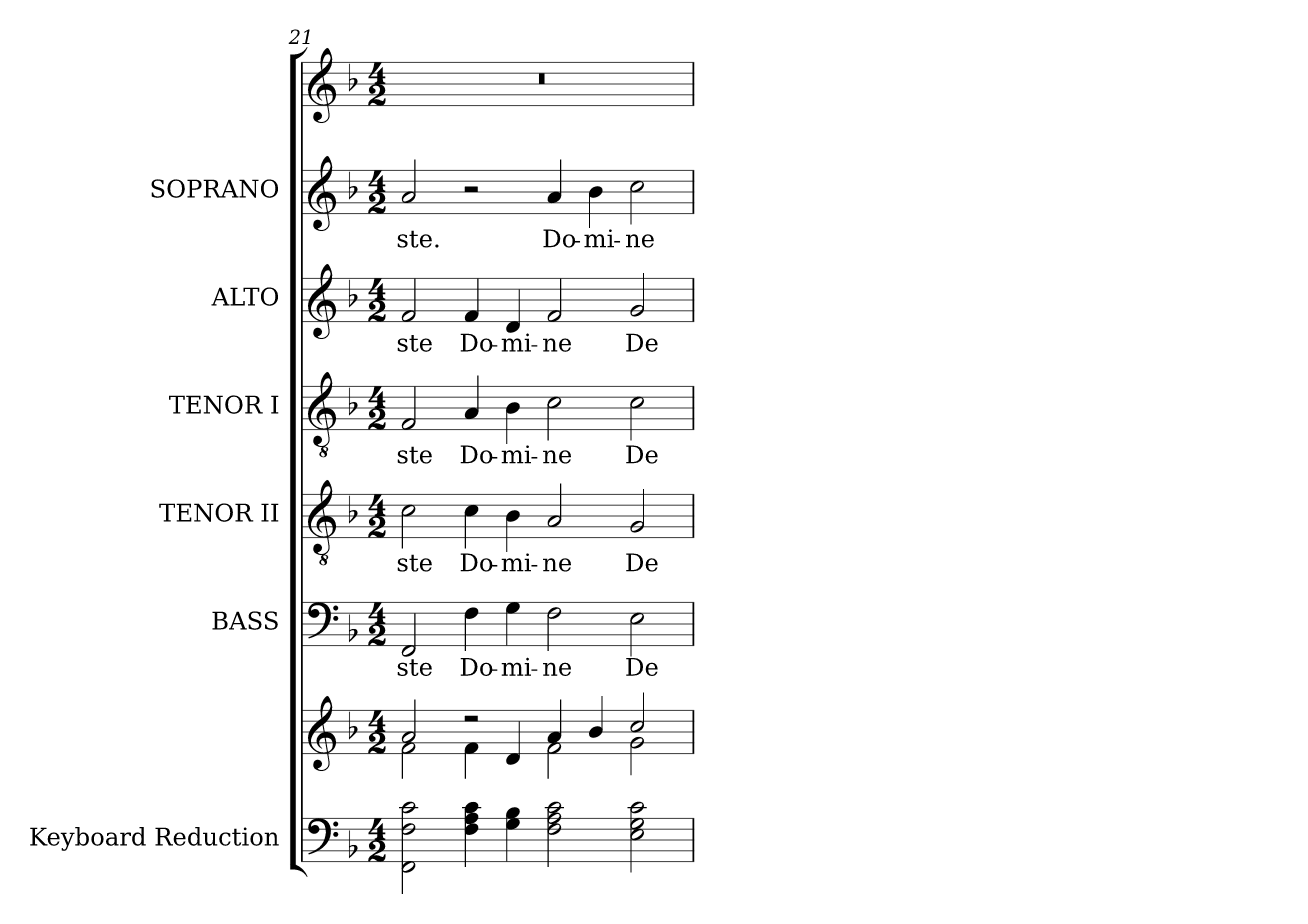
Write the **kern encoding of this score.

**kern	**kern	**kern	**text	**kern	**text	**kern	**text	**kern	**text	**kern	**text	**kern
*part7	*part7	*part6	*part6	*part5	*part5	*part4	*part4	*part3	*part3	*part2	*part2	*part1
*staff8	*staff7	*staff6	*staff6	*staff5	*staff5	*staff4	*staff4	*staff3	*staff3	*staff2	*staff2	*staff1
*I"Keyboard Reduction	*	*I"BASS	*	*I"TENOR II	*	*I"TENOR I	*	*I"ALTO	*	*I"SOPRANO	*	*
*I'Reduc.	*	*I'B.	*	*I'T. II	*	*I'T. I	*	*I'A.	*	*I'S.	*	*
!!LO:PB:g=z
*clefF4	*clefG2	*clefF4	*	*clefGv2	*	*clefGv2	*	*clefG2	*	*clefG2	*	*clefG2
*	*	*	*	*ITrd7c12	*	*ITrd7c12	*	*	*	*	*	*
*k[b-]	*k[b-]	*k[b-]	*	*k[b-]	*	*k[b-]	*	*k[b-]	*	*k[b-]	*	*k[b-]
*F:	*F:	*F:	*	*F:	*	*F:	*	*F:	*	*F:	*	*F:
*M4/2	*M4/2	*M4/2	*	*M4/2	*	*M4/2	*	*M4/2	*	*M4/2	*	*M4/2
=21	=21	=21	=21	=21	=21	=21	=21	=21	=21	=21	=21	=21
*	*^	*	*	*	*	*	*	*	*	*	*	*
!	!	!	!	!LO:LY:b:color=#000000	!	!	!	!	!	!	!	!	!
!	!	!	!	!	!	!LO:LY:b:color=#000000	!	!	!	!	!	!	!
!	!	!	!	!	!	!	!	!LO:LY:b:color=#000000	!	!	!	!	!
!	!	!	!	!	!	!	!	!	!	!LO:LY:b:color=#000000	!	!	!
!	!	!	!	!	!	!	!	!	!	!	!	!LO:LY:b:color=#000000	!LO:N:vis=1
2FFi\ 2Fi 2ci	2ai/	2fi\	2FFi/	-ste	2Ci\	-ste	2FFi/	-ste	2fi/	-ste	2ai/	-ste.	0r
!	!	!	!	!LO:LY:b:color=#000000	!	!	!	!	!	!	!	!	!
!	!	!	!	!	!	!LO:LY:b:color=#000000	!	!	!	!	!	!	!
!	!	!	!	!	!	!	!	!LO:LY:b:color=#000000	!	!	!	!	!
!	!	!	!	!	!	!	!	!	!	!LO:LY:b:color=#000000	!	!	!
4Fi\ 4Ai 4ci	2r	4fi\	4Fi\	Do-	4Ci\	Do-	4AAi/	Do-	4fi/	Do-	2r	.	.
!	!	!	!	!LO:LY:b:color=#000000	!	!	!	!	!	!	!	!	!
!	!	!	!	!	!	!LO:LY:b:color=#000000	!	!	!	!	!	!	!
!	!	!	!	!	!	!	!	!LO:LY:b:color=#000000	!	!	!	!	!
!	!	!	!	!	!	!	!	!	!	!LO:LY:b:color=#000000	!	!	!
4Gi\ 4B-i	.	4di/	4Gi\	-mi-	4BB-i\	-mi-	4BB-i\	-mi-	4di/	-mi-	.	.	.
!	!	!	!	!LO:LY:b:color=#000000	!	!	!	!	!	!	!	!	!
!	!	!	!	!	!	!LO:LY:b:color=#000000	!	!	!	!	!	!	!
!	!	!	!	!	!	!	!	!LO:LY:b:color=#000000	!	!	!	!	!
!	!	!	!	!	!	!	!	!	!	!LO:LY:b:color=#000000	!	!	!
!	!	!	!	!	!	!	!	!	!	!	!	!LO:LY:b:color=#000000	!
2Fi\ 2Ai 2ci	4ai/	2fi\	2Fi\	-ne	2AAi/	-ne	2Ci\	-ne	2fi/	-ne	4ai/	Do-	.
!	!	!	!	!	!	!	!	!	!	!	!	!LO:LY:b:color=#000000	!
.	4b-i/	.	.	.	.	.	.	.	.	.	4b-i\	-mi-	.
!	!	!	!	!LO:LY:b:color=#000000	!	!	!	!	!	!	!	!	!
!	!	!	!	!	!	!LO:LY:b:color=#000000	!	!	!	!	!	!	!
!	!	!	!	!	!	!	!	!LO:LY:b:color=#000000	!	!	!	!	!
!	!	!	!	!	!	!	!	!	!	!LO:LY:b:color=#000000	!	!	!
!	!	!	!	!	!	!	!	!	!	!	!	!LO:LY:b:color=#000000	!
2Ei\ 2Gi 2ci	2cci/	2gi\	2Ei\	De-	2GGi/	De-	2Ci\	De-	2gi/	De-	2cci\	-ne	.
*	*v	*v	*	*	*	*	*	*	*	*	*	*	*
=	=	=	=	=	=	=	=	=	=	=	=	=
*-	*-	*-	*-	*-	*-	*-	*-	*-	*-	*-	*-	*-
